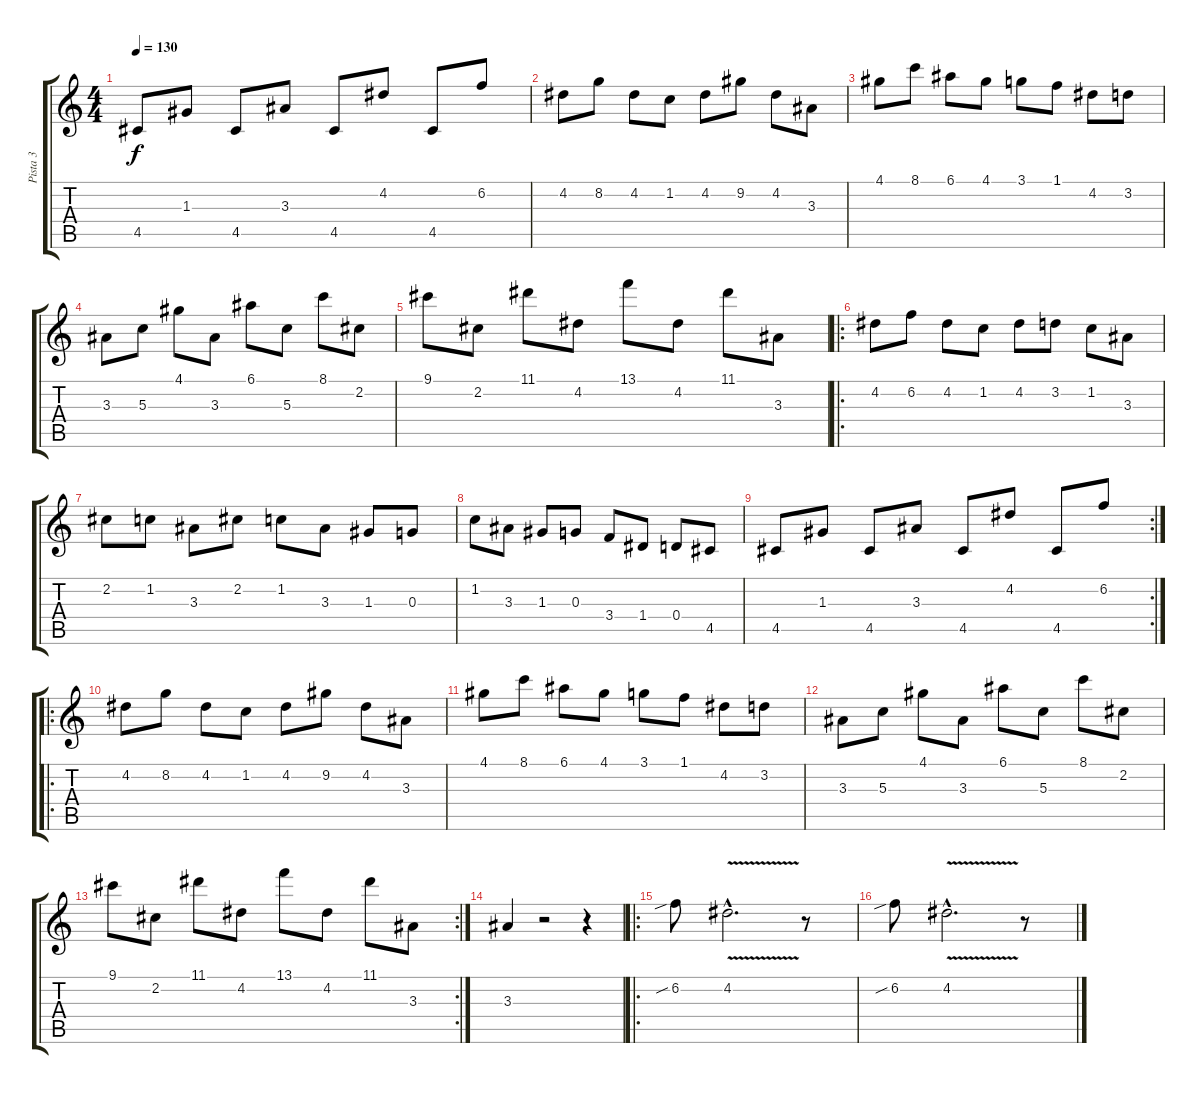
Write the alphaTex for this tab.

\track ("Pista 3" "Pista 3") {instrument distortionguitar}
\staff {score tabs}
\tuning (E4 B3 G3 D3 A2 E2) {hide}
\ts (4 4)
\tempo 130
\clef g2
\ks c
4.5.8{dy f} 1.3.8 4.5.8 3.3.8 4.5.8 4.2.8 4.5.8 6.2.8 |
4.2.8 8.2.8 4.2.8 1.2.8 4.2.8 9.2.8 4.2.8 3.3.8 |
4.1.8 8.1.8 6.1.8 4.1.8 3.1.8 1.1.8 4.2.8 3.2.8 |
3.3.8 5.3.8 4.1.8 3.3.8 6.1.8 5.3.8 8.1.8 2.2.8 |
9.1.8 2.2.8 11.1.8 4.2.8 13.1.8 4.2.8 11.1.8 3.3.8 |
\ro
4.2.8 6.2.8 4.2.8 1.2.8 4.2.8 3.2.8 1.2.8 3.3.8 |
2.2.8 1.2.8 3.3.8 2.2.8 1.2.8 3.3.8 1.3.8 0.3.8 |
1.2.8 3.3.8 1.3.8 0.3.8 3.4.8 1.4.8 0.4.8 4.5.8 |
\rc 2
4.5.8 1.3.8 4.5.8 3.3.8 4.5.8 4.2.8 4.5.8 6.2.8 |
\ro
4.2.8 8.2.8 4.2.8 1.2.8 4.2.8 9.2.8 4.2.8 3.3.8 |
4.1.8 8.1.8 6.1.8 4.1.8 3.1.8 1.1.8 4.2.8 3.2.8 |
3.3.8 5.3.8 4.1.8 3.3.8 6.1.8 5.3.8 8.1.8 2.2.8 |
\rc 2
9.1.8 2.2.8 11.1.8 4.2.8 13.1.8 4.2.8 11.1.8 3.3.8 |
3.3.4 r.2 r.4 |
\ro
6.2{sib}.8 4.2{v hac}.2{d} r.8 |
6.2{sib}.8 4.2{v hac}.2{d} r.8
